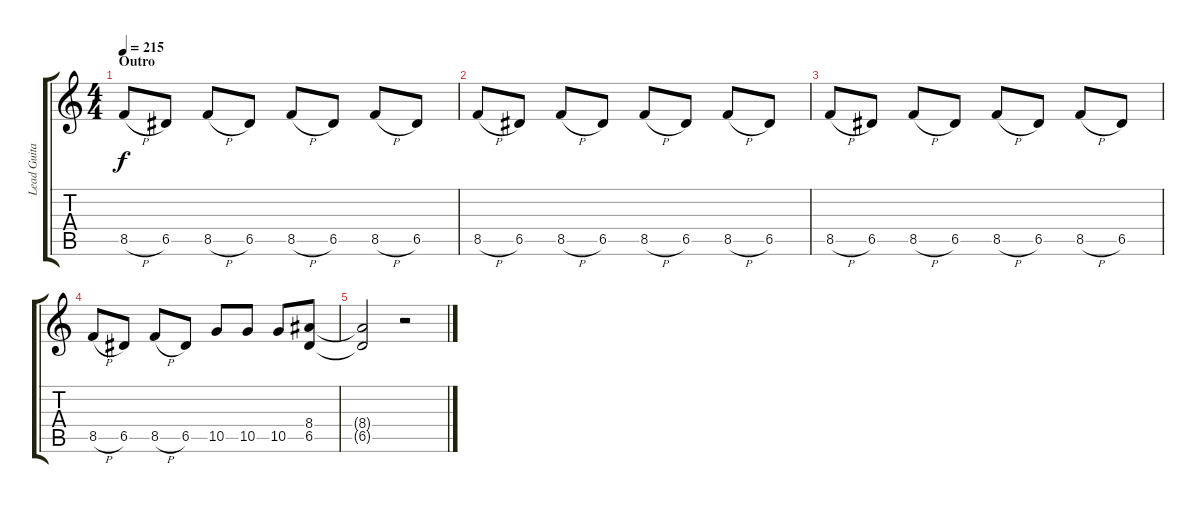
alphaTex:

\track ("Lead Guitar" "Lead Guita") {instrument distortionguitar}
\staff {score tabs}
\tuning (E4 B3 G3 D3 A2 E2) {hide}
\ts (4 4)
\section ("" "Outro")
\tempo 215
\clef g2
\ks c
8.5{h}.8{dy f} 6.5.8 8.5{h}.8 6.5.8 8.5{h}.8 6.5.8 8.5{h}.8 6.5.8 |
8.5{h}.8 6.5.8 8.5{h}.8 6.5.8 8.5{h}.8 6.5.8 8.5{h}.8 6.5.8 |
8.5{h}.8 6.5.8 8.5{h}.8 6.5.8 8.5{h}.8 6.5.8 8.5{h}.8 6.5.8 |
8.5{h}.8 6.5.8 8.5{h}.8 6.5.8 10.5.8 10.5.8 10.5.8 (8.4 6.5).8 |
(8.4{t} 6.5{t}).2 r.2
